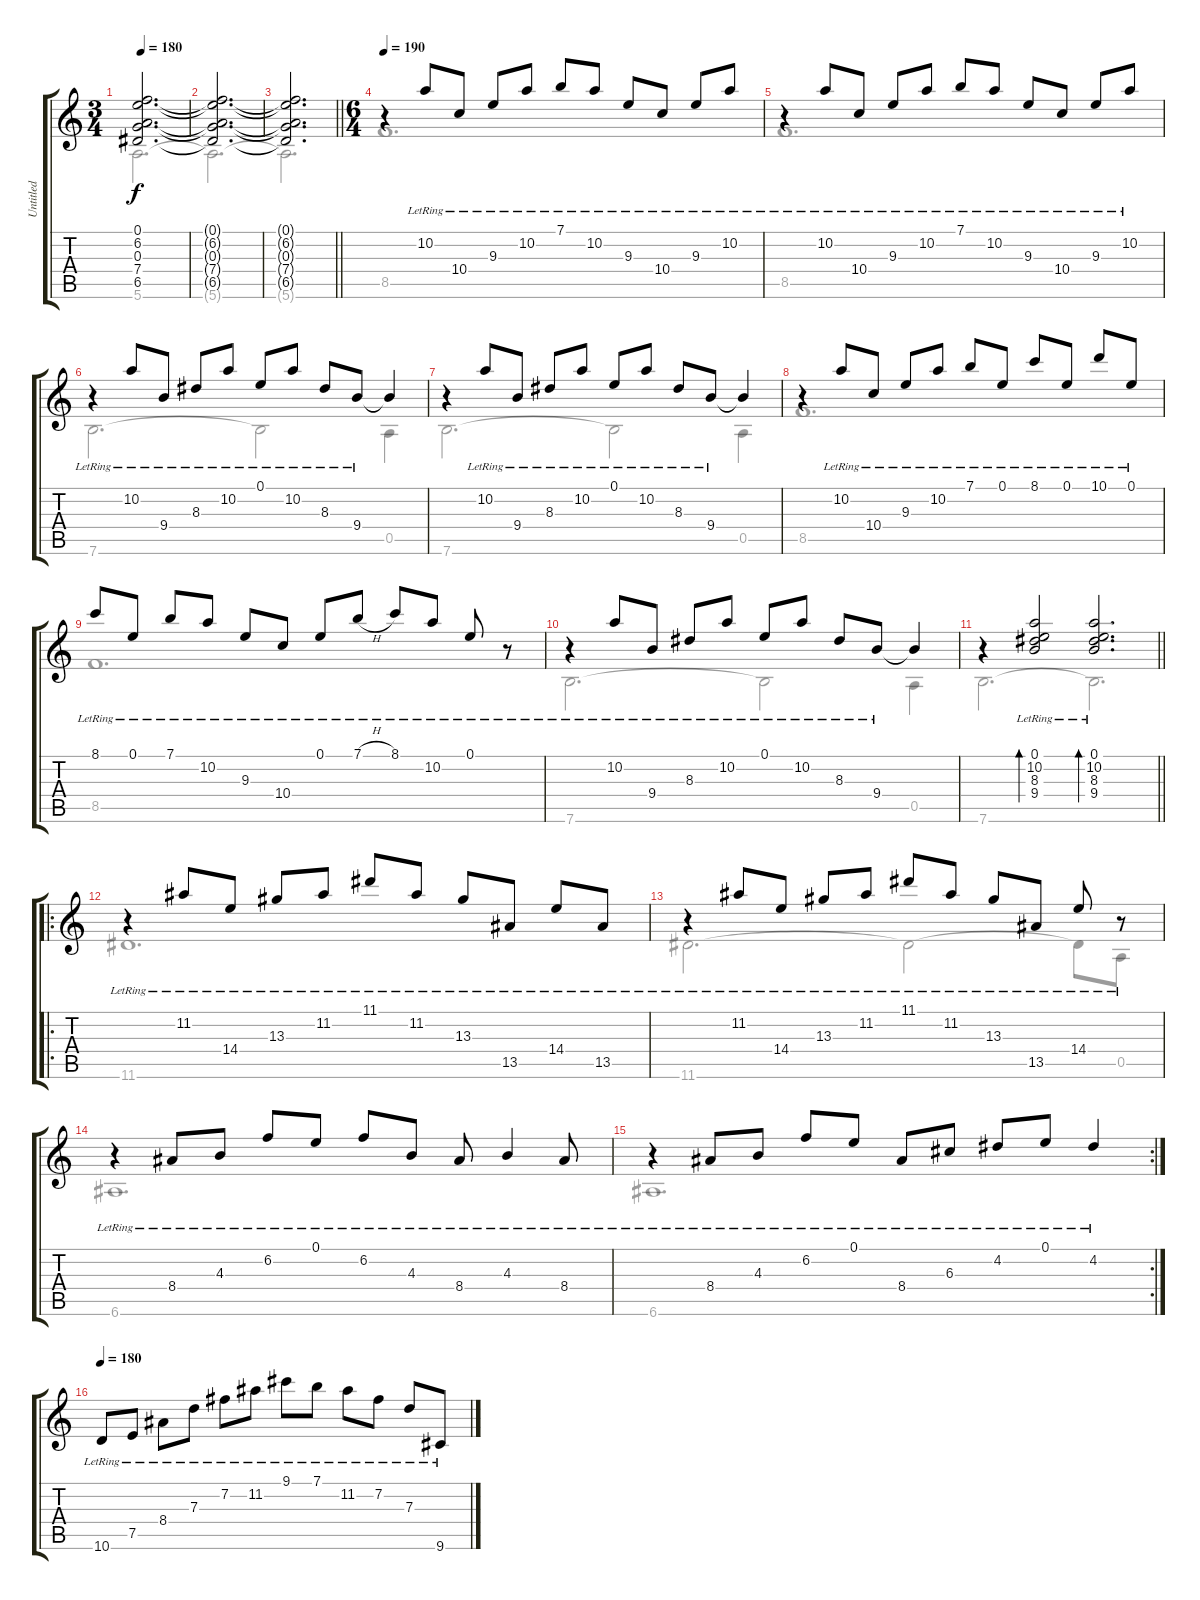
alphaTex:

\track ("Untitled" "Untitled") {instrument acousticguitarnylon}
\staff {score tabs}
\tuning (E4 B3 G3 D3 A2 E2) {hide}
\voice
\ts (3 4)
\tempo 180
\clef g2
\ks c
(0.1{t} 6.2{t} 0.3{t} 7.4{t} 6.5{t}).2{d dy f} |
(0.1{t} 6.2{t} 0.3{t} 7.4{t} 6.5{t}).2{d} |
\barLineRight lightlight
(0.1{t} 6.2{t} 0.3{t} 7.4{t} 6.5{t}).2{d} |
\ts (6 4)
\tempo 190
r.4 10.2{lr}.8 10.4{lr}.8 9.3{lr}.8 10.2{lr}.8 7.1{lr}.8 10.2{lr}.8 9.3{lr}.8 10.4{lr}.8 9.3{lr}.8 10.2{lr}.8 |
r.4 10.2{lr}.8 10.4{lr}.8 9.3{lr}.8 10.2{lr}.8 7.1{lr}.8 10.2{lr}.8 9.3{lr}.8 10.4{lr}.8 9.3{lr}.8 10.2{lr}.8 |
r.4 10.2{lr}.8 9.4{lr}.8 8.3{lr}.8 10.2{lr}.8 0.1{lr}.8 10.2{lr}.8 8.3{lr}.8 9.4{lr}.8 9.4{t}.4 |
r.4 10.2{lr}.8 9.4{lr}.8 8.3{lr}.8 10.2{lr}.8 0.1{lr}.8 10.2{lr}.8 8.3{lr}.8 9.4{lr}.8 9.4{t}.4 |
r.4 10.2{lr}.8 10.4{lr}.8 9.3{lr}.8 10.2{lr}.8 7.1{lr}.8 0.1{lr}.8 8.1{lr}.8 0.1{lr}.8 10.1{lr}.8 0.1{lr}.8 |
8.1{lr}.8 0.1{lr}.8 7.1{lr}.8 10.2{lr}.8 9.3{lr}.8 10.4{lr}.8 0.1{lr}.8 7.1{h lr}.8 8.1{lr}.8 10.2{lr}.8 0.1{lr}.8 r.8 |
r.4 10.2{lr}.8 9.4{lr}.8 8.3{lr}.8 10.2{lr}.8 0.1{lr}.8 10.2{lr}.8 8.3{lr}.8 9.4{lr}.8 9.4{t}.4 |
\barLineRight lightlight
r.4 (0.1{lr} 10.2{lr} 8.3{lr} 9.4{lr}).2{bd 30} (0.1{lr} 10.2{lr} 8.3{lr} 9.4{lr}).2{d bd 30} |
\ro
r.4 11.2{lr}.8 14.4{lr}.8 13.3{lr}.8 11.2{lr}.8 11.1{lr}.8 11.2{lr}.8 13.3{lr}.8 13.5{lr}.8 14.4{lr}.8 13.5{lr}.8 |
r.4 11.2{lr}.8 14.4{lr}.8 13.3{lr}.8 11.2{lr}.8 11.1{lr}.8 11.2{lr}.8 13.3{lr}.8 13.5{lr}.8 14.4{lr}.8 r.8 |
r.4 8.4{lr}.8 4.3{lr}.8 6.2{lr}.8 0.1{lr}.8 6.2{lr}.8 4.3{lr}.8 8.4{lr}.8 4.3{lr}.4 8.4{lr}.8 |
\rc 2
r.4 8.4{lr}.8 4.3{lr}.8 6.2{lr}.8 0.1{lr}.8 8.4{lr}.8 6.3{lr}.8 4.2{lr}.8 0.1{lr}.8 4.2{lr}.4 |
\tempo 180
10.6{lr}.8 7.5{lr}.8 8.4{lr}.8 7.3{lr}.8 7.2{lr}.8 11.2{lr}.8 9.1{lr}.8 7.1{lr}.8 11.2{lr}.8 7.2{lr}.8 7.3{lr}.8 9.6{lr}.8
\voice
\clef g2
\ottava regular
\simile none
\ks c
5.6{t}.2{d dy f} |
5.6{t}.2{d} |
\barLineRight lightlight
5.6{t}.2{d} |
8.5.1{d} |
8.5.1{d} |
7.6.2{d} 7.6{t}.2 0.5.4 |
7.6.2{d} 7.6{t}.2 0.5.4 |
8.5.1{d} |
8.5.1{d} |
7.6.2{d} 7.6{t}.2 0.5.4 |
\barLineRight lightlight
7.6.2{d} 7.6{t}.2{d} |
11.6.1{d} |
11.6.2{d} 11.6{t}.2 11.6{t}.8 0.5.8 |
6.6.1{d} |
6.6.1{d} |
